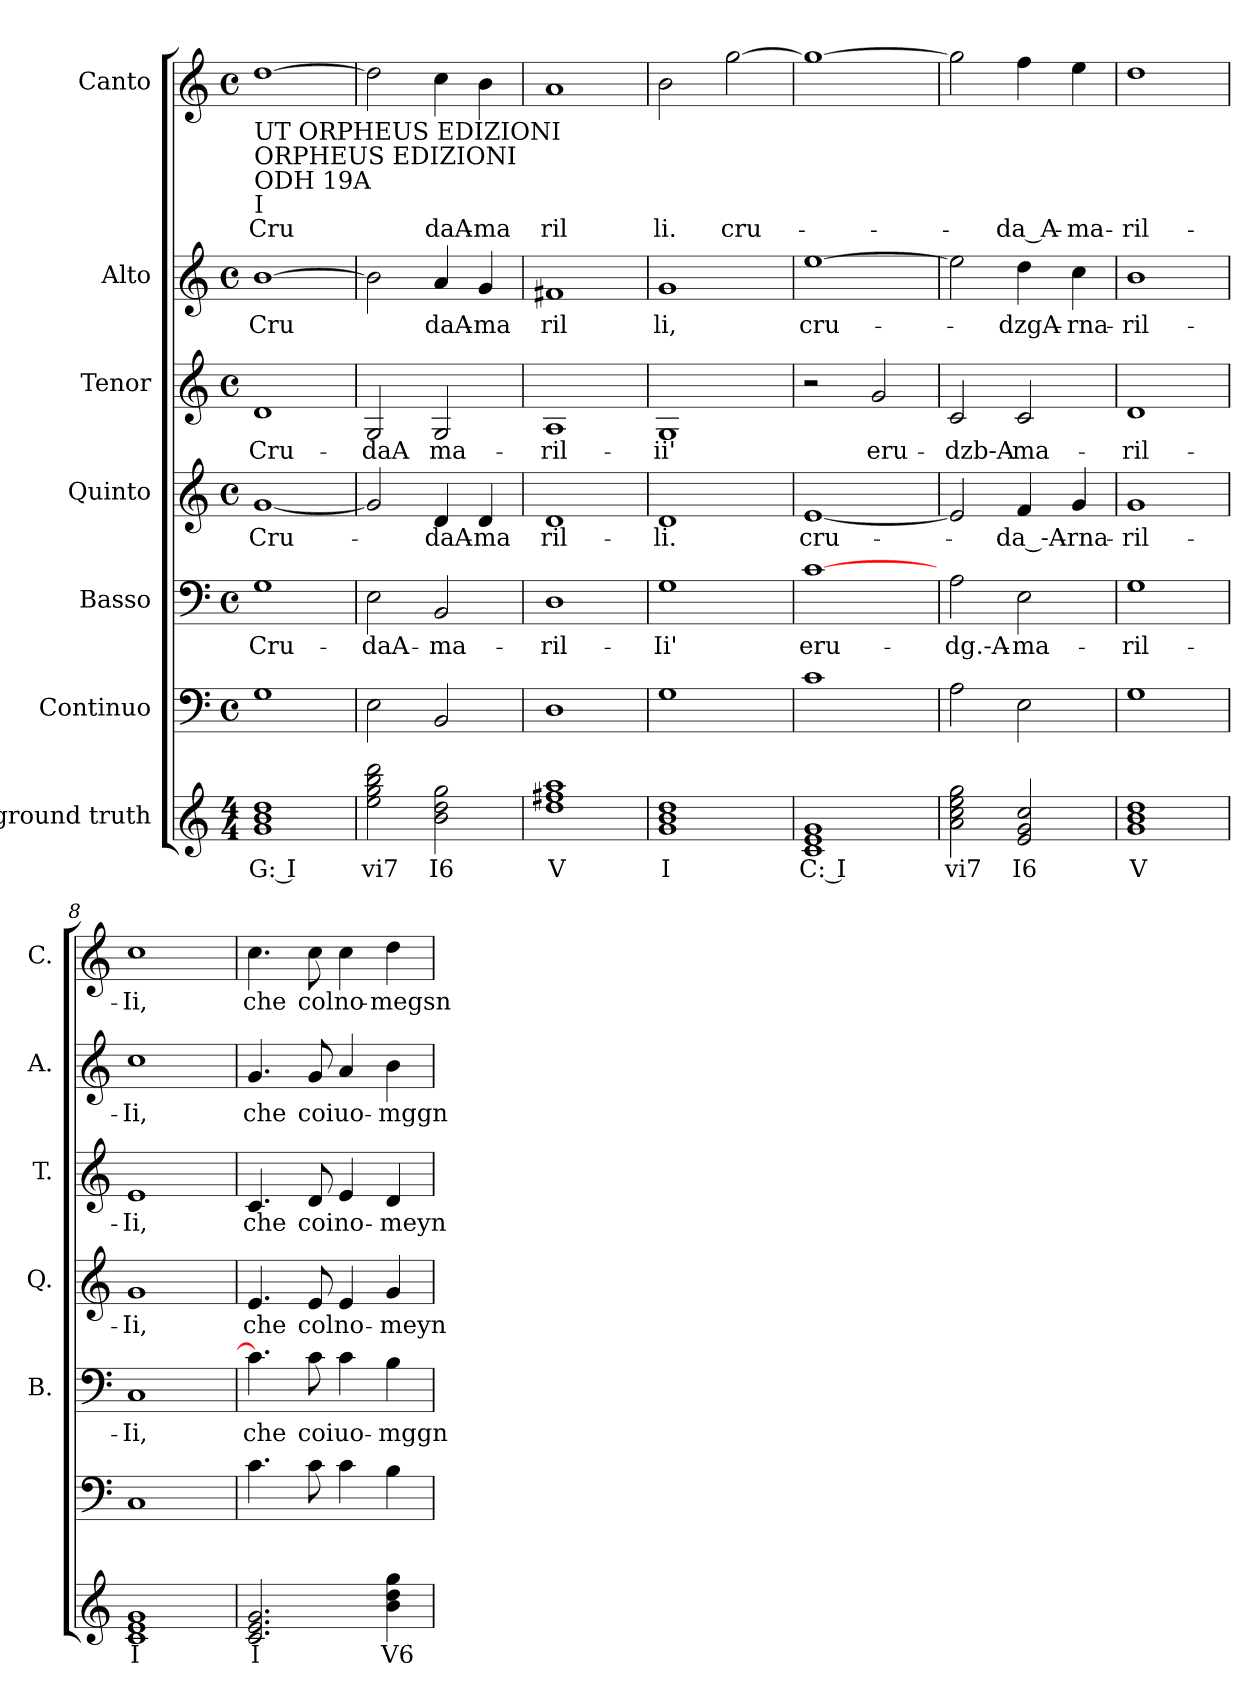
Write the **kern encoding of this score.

**kern	**text	**kern	**kern	**text	**kern	**text	**kern	**text	**kern	**text	**kern	**text
*part7	*part7	*part6	*part5	*part5	*part4	*part4	*part3	*part3	*part2	*part2	*part1	*part1
*staff7	*staff7	*staff6	*staff5	*staff5	*staff4	*staff4	*staff3	*staff3	*staff2	*staff2	*staff1	*staff1
*I"ground truth	*	*I"Continuo	*I"Basso	*	*I"Quinto	*	*I"Tenor	*	*I"Alto	*	*I"Canto	*
*	*	*	*I'B.	*	*I'Q.	*	*I'T.	*	*I'A.	*	*I'C.	*
*	*	*clefF4	*clefF4	*	*clefG2	*	*clefG2	*	*clefG2	*	*clefG2	*
*k[]	*	*k[]	*k[]	*	*k[]	*	*k[]	*	*k[]	*	*k[]	*
*M4/4	*	*M4/4	*M4/4	*	*M4/4	*	*M4/4	*	*M4/4	*	*M4/4	*
*	*	*met(c)	*met(c)	*	*met(c)	*	*met(c)	*	*met(c)	*	*met(c)	*
=1	=1	=1	=1	=1	=1	=1	=1	=1	=1	=1	=1	=1
!	!	!	!	!LO:LY:b	!	!	!	!	!	!	!	!
!	!	!	!	!	!	!LO:LY:b	!	!	!	!	!	!
!	!	!	!	!	!	!	!	!LO:LY:b	!	!	!	!
!	!	!	!	!	!	!	!	!	!	!LO:LY:b	!	!
!	!	!	!	!	!	!	!	!	!	!	!LO:TX:b:t=UT ORPHEUS EDIZIONI	!
!	!	!	!	!	!	!	!	!	!	!	!LO:TX:b:t=ORPHEUS EDIZIONI	!
!	!	!	!	!	!	!	!	!	!	!	!LO:TX:b:t=ODH 19A	!
!	!	!	!	!	!	!	!	!	!	!	!LO:TX:b:t=I	!
!	!	!	!	!	!	!	!	!	!	!	!	!LO:LY:b
1g 1b 1dd	G: I	1G	1G	-Cru-	[1g	-Cru-	1d	-Cru-	[1b	-Cru	[1dd	-Cru
=2	=2	=2	=2	=2	=2	=2	=2	=2	=2	=2	=2	=2
!	!	!	!	!LO:LY:b	!	!	!	!	!	!	!	!
!	!	!	!	!	!	!	!	!LO:LY:b	!	!	!	!
2ee 2gg 2bb 2ddd	vi7	2E\	2E\	-daA-	2g/]	.	2G/	-daA	2b\]	.	2dd\]	.
!	!	!	!	!LO:LY:b	!	!	!	!	!	!	!	!
!	!	!	!	!	!	!LO:LY:b	!	!	!	!	!	!
!	!	!	!	!	!	!	!	!LO:LY:b	!	!	!	!
!	!	!	!	!	!	!	!	!	!	!LO:LY:b	!	!
!	!	!	!	!	!	!	!	!	!	!	!	!LO:LY:b
2b 2dd 2gg	I6	2BB/	2BB/	-ma-	4d/	-daA-	2G/	-ma-	4a/	-daA-	4cc\	-daA-
!	!	!	!	!	!	!LO:LY:b	!	!	!	!	!	!
!	!	!	!	!	!	!	!	!	!	!LO:LY:b	!	!
!	!	!	!	!	!	!	!	!	!	!	!	!LO:LY:b
.	.	.	.	.	4d/	-ma	.	.	4g/	-ma	4b\	-ma
=3	=3	=3	=3	=3	=3	=3	=3	=3	=3	=3	=3	=3
!	!	!	!	!LO:LY:b	!	!	!	!	!	!	!	!
!	!	!	!	!	!	!LO:LY:b	!	!	!	!	!	!
!	!	!	!	!	!	!	!	!LO:LY:b	!	!	!	!
!	!	!	!	!	!	!	!	!	!	!LO:LY:b	!	!
!	!	!	!	!	!	!	!	!	!	!	!	!LO:LY:b
1dd 1ff#X 1aa	V	1D	1D	-ril-	1d	-ril-	1A	-ril-	1f#X	-ril	1a	-ril
=4	=4	=4	=4	=4	=4	=4	=4	=4	=4	=4	=4	=4
!	!	!	!	!LO:LY:b	!	!	!	!	!	!	!	!
!	!	!	!	!	!	!LO:LY:b	!	!	!	!	!	!
!	!	!	!	!	!	!	!	!LO:LY:b	!	!	!	!
!	!	!	!	!	!	!	!	!	!	!LO:LY:b	!	!
!	!	!	!	!	!	!	!	!	!	!	!	!LO:LY:b
1g 1b 1dd	I	1G	1G	-Ii'	1d	-li.	1G	-ii'	1g	-li,	2b\	-li.
!	!	!	!	!	!	!	!	!	!	!	!	!LO:LY:b
.	.	.	.	.	.	.	.	.	.	.	[2gg\	-cru-
=5	=5	=5	=5	=5	=5	=5	=5	=5	=5	=5	=5	=5
!	!	!	!	!LO:LY:b	!	!	!	!	!	!	!	!
!	!	!	!	!	!	!LO:LY:b	!	!	!	!	!	!
!	!	!	!	!	!	!	!	!	!	!LO:LY:b	!	!
1c 1e 1g	C: I	1c	[1c	-eru-	[1e	-cru-	2r	.	[1ee	-cru-	1gg_	.
!	!	!	!	!	!	!	!	!LO:LY:b	!	!	!	!
.	.	.	.	.	.	.	2g/	-eru-	.	.	.	.
=6	=6	=6	=6	=6	=6	=6	=6	=6	=6	=6	=6	=6
!	!	!	!	!LO:LY:b	!	!	!	!	!	!	!	!
!	!	!	!	!	!	!	!	!LO:LY:b	!	!	!	!
2a 2cc 2ee 2gg	vi7	2A\	2A\	-dg.-A-	2e/]	.	2c/	-dzb-A-	2ee\]	.	2gg\]	.
!	!	!	!	!LO:LY:b	!	!	!	!	!	!	!	!
!	!	!	!	!	!	!LO:LY:b	!	!	!	!	!	!
!	!	!	!	!	!	!	!	!LO:LY:b	!	!	!	!
!	!	!	!	!	!	!	!	!	!	!LO:LY:b	!	!
!	!	!	!	!	!	!	!	!	!	!	!	!LO:LY:b
2e 2g 2cc	I6	2E\	2E\	-ma-	4f/	-da_-A-	2c/	-ma-	4dd\	-dzgA-	4ff\	-da_A-
!	!	!	!	!	!	!LO:LY:b	!	!	!	!	!	!
!	!	!	!	!	!	!	!	!	!	!LO:LY:b	!	!
!	!	!	!	!	!	!	!	!	!	!	!	!LO:LY:b
.	.	.	.	.	4g/	-rna-	.	.	4cc\	-rna-	4ee\	-ma-
=7	=7	=7	=7	=7	=7	=7	=7	=7	=7	=7	=7	=7
!	!	!	!	!LO:LY:b	!	!	!	!	!	!	!	!
!	!	!	!	!	!	!LO:LY:b	!	!	!	!	!	!
!	!	!	!	!	!	!	!	!LO:LY:b	!	!	!	!
!	!	!	!	!	!	!	!	!	!	!LO:LY:b	!	!
!	!	!	!	!	!	!	!	!	!	!	!	!LO:LY:b
1g 1b 1dd	V	1G	1G	-ril-	1g	-ril-	1d	-ril-	1b	-ril-	1dd	-ril-
=8	=8	=8	=8	=8	=8	=8	=8	=8	=8	=8	=8	=8
!	!	!	!	!LO:LY:b	!	!	!	!	!	!	!	!
!	!	!	!	!	!	!LO:LY:b	!	!	!	!	!	!
!	!	!	!	!	!	!	!	!LO:LY:b	!	!	!	!
!	!	!	!	!	!	!	!	!	!	!LO:LY:b	!	!
!	!	!	!	!	!	!	!	!	!	!	!	!LO:LY:b
1c 1e 1g	I	1C	1C	-Ii,	1g	-Ii,	1e	-Ii,	1cc	-Ii,	1cc	-Ii,
=9	=9	=9	=9	=9	=9	=9	=9	=9	=9	=9	=9	=9
!	!	!	!	!LO:LY:b	!	!	!	!	!	!	!	!
!	!	!	!	!	!	!LO:LY:b	!	!	!	!	!	!
!	!	!	!	!	!	!	!	!LO:LY:b	!	!	!	!
!	!	!	!	!	!	!	!	!	!	!LO:LY:b	!	!
!	!	!	!	!	!	!	!	!	!	!	!	!LO:LY:b
2.c 2.e 2.g	I	4.c\	4.c\]	-che	4.e/	-che	4.c/	-che	4.g/	-che	4.cc\	-che
!	!	!	!	!LO:LY:b	!	!	!	!	!	!	!	!
!	!	!	!	!	!	!LO:LY:b	!	!	!	!	!	!
!	!	!	!	!	!	!	!	!LO:LY:b	!	!	!	!
!	!	!	!	!	!	!	!	!	!	!LO:LY:b	!	!
!	!	!	!	!	!	!	!	!	!	!	!	!LO:LY:b
.	.	8c\	8c\	-coi	8e/	-col	8d/	-coi	8g/	-coi	8cc\	-col
!	!	!	!	!LO:LY:b	!	!	!	!	!	!	!	!
!	!	!	!	!	!	!LO:LY:b	!	!	!	!	!	!
!	!	!	!	!	!	!	!	!LO:LY:b	!	!	!	!
!	!	!	!	!	!	!	!	!	!	!LO:LY:b	!	!
!	!	!	!	!	!	!	!	!	!	!	!	!LO:LY:b
.	.	4c\	4c\	-uo-	4e/	-no-	4e/	-no-	4a/	-uo-	4cc\	-no-
!	!	!	!	!LO:LY:b	!	!	!	!	!	!	!	!
!	!	!	!	!	!	!LO:LY:b	!	!	!	!	!	!
!	!	!	!	!	!	!	!	!LO:LY:b	!	!	!	!
!	!	!	!	!	!	!	!	!	!	!LO:LY:b	!	!
!	!	!	!	!	!	!	!	!	!	!	!	!LO:LY:b
4b 4dd 4gg	V6	4B\	4B\	-mggn-	4g/	-meyn-	4d/	-meyn-	4b\	-mggn-	4dd\	-megsn-
=	=	=	=	=	=	=	=	=	=	=	=	=
*-	*-	*-	*-	*-	*-	*-	*-	*-	*-	*-	*-	*-
